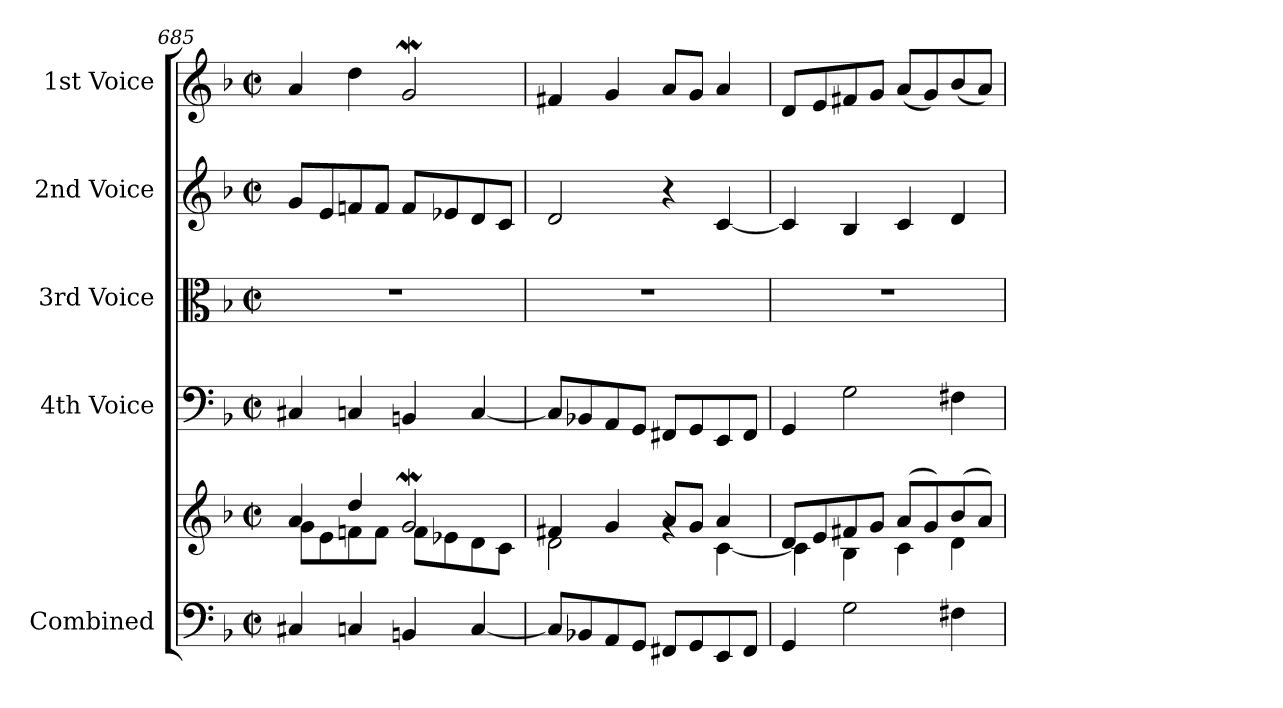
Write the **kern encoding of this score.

**kern	**kern	**kern	**kern	**kern	**kern
*part5	*part5	*part4	*part3	*part2	*part1
*staff6	*staff5	*staff4	*staff3	*staff2	*staff1
*I"Combined	*	*I"4th Voice	*I"3rd Voice	*I"2nd Voice	*I"1st Voice
*clefF4	*clefG2	*clefF4	*clefC3	*clefG2	*clefG2
*k[b-]	*k[b-]	*k[b-]	*k[b-]	*k[b-]	*k[b-]
*M2/2	*M2/2	*M2/2	*M2/2	*M2/2	*M2/2
*met(c|)	*met(c|)	*met(c|)	*met(c|)	*met(c|)	*met(c|)
=685	=685	=685	=685	=685	=685
*	*^	*	*	*	*
4C#X/	4a/	8g\L	4C#X/	1r	8g/L	4a/
.	.	8e\	.	.	8e/	.
4Cn/	4dd/	8fn\	4Cn/	.	8fn/	4dd\
.	.	8f\J	.	.	8f/J	.
4BBn/	2gW/	8f\L	4BBn/	.	8f/L	2gW/
.	.	8e-X\	.	.	8e-X/	.
[4C/	.	8d\	[4C/	.	8d/	.
.	.	8c\J	.	.	8c/J	.
=686	=686	=686	=686	=686	=686	=686
8C/L]	4f#X/	2d\	8C/L]	1r	2d/	4f#X/
8BB-X/	.	.	8BB-X/	.	.	.
8AA/	4g/	.	8AA/	.	.	4g/
8GG/J	.	.	8GG/J	.	.	.
8FF#X/L	8a/L	4rg	8FF#X/L	.	4r	8a/L
8GG/	8g/J	.	8GG/	.	.	8g/J
8EE/	4a/	[4c\	8EE/	.	[4c/	4a/
8FF#/J	.	.	8FF#/J	.	.	.
!!LO:PB:g=z
=687	=687	=687	=687	=687	=687	=687
4GG/	8d/L	4c\]	4GG/	1r	4c/]	8d/L
.	8e/	.	.	.	.	8e/
2G\	8f#X/	4B-\	2G\	.	4B-/	8f#X/
.	8g/J	.	.	.	.	8g/J
.	(8a/L	4c\	.	.	4c/	(8a/L
.	8g/)	.	.	.	.	8g/)
4F#X\	(8b-/	4d\	4F#X\	.	4d/	(8b-/
.	8a/J)	.	.	.	.	8a/J)
*	*v	*v	*	*	*	*
=	=	=	=	=	=
*-	*-	*-	*-	*-	*-
